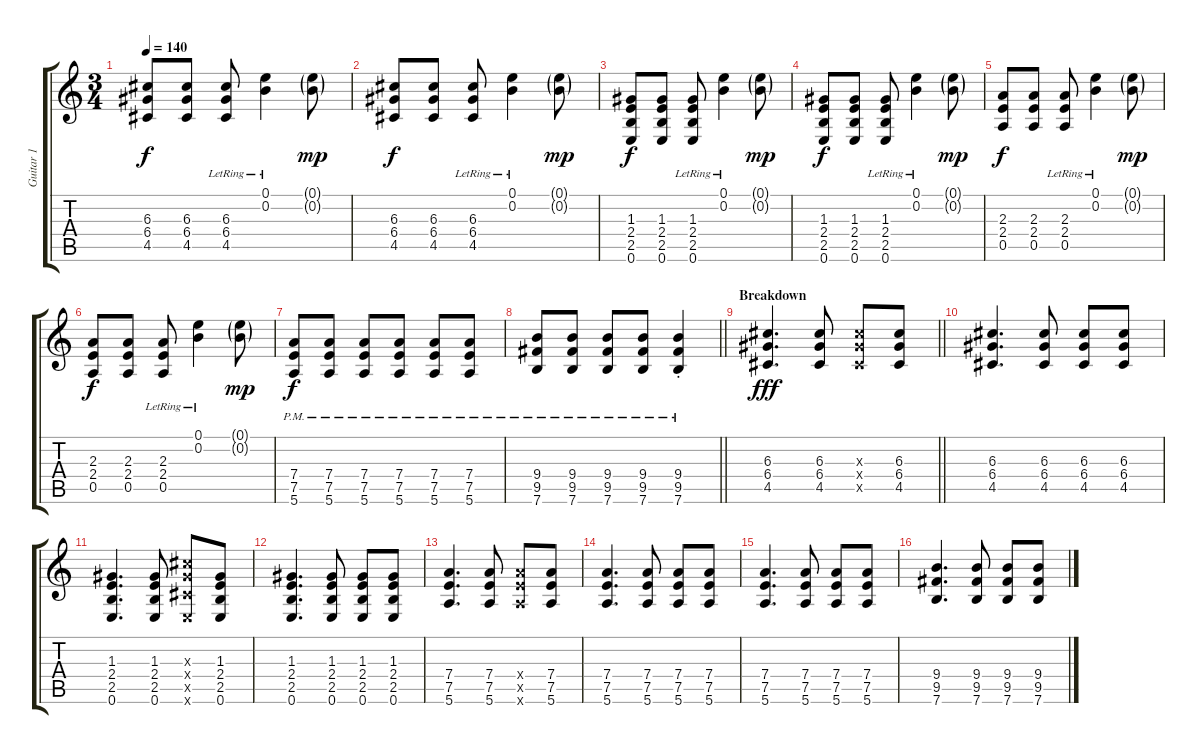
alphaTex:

\track ("Guitar 1" "Guitar 1") {instrument distortionguitar}
\staff {score tabs}
\tuning (E4 B3 G3 D3 A2 E2) {hide}
\ts (3 4)
\tempo 140
\clef g2
\ks c
(6.3 6.4 4.5).8{dy f} (6.3 6.4 4.5).8 (6.3{lr} 6.4{lr} 4.5{lr}).8 (0.1{lr} 0.2{lr}).4 (0.1{g} 0.2{g}).8{dy mp} |
(6.3 6.4 4.5).8{dy f} (6.3 6.4 4.5).8 (6.3 6.4 4.5{lr}).8 (0.1{lr} 0.2{lr}).4 (0.1{g} 0.2{g}).8{dy mp} |
(1.3 2.4 2.5 0.6).8{dy f} (1.3 2.4 2.5 0.6).8 (1.3{lr} 2.4{lr} 2.5{lr} 0.6{lr}).8 (0.1{lr} 0.2{lr}).4 (0.1{g} 0.2{g}).8{dy mp} |
(1.3 2.4 2.5 0.6).8{dy f} (1.3 2.4 2.5 0.6).8 (1.3{lr} 2.4{lr} 2.5{lr} 0.6{lr}).8 (0.1{lr} 0.2{lr}).4 (0.1{g} 0.2{g}).8{dy mp} |
(2.3 2.4 0.5).8{dy f} (2.3 2.4 0.5).8 (2.3{lr} 2.4{lr} 0.5{lr}).8 (0.1{lr} 0.2{lr}).4 (0.1{g} 0.2{g}).8{dy mp} |
(2.3 2.4 0.5).8{dy f} (2.3 2.4 0.5).8 (2.3{lr} 2.4{lr} 0.5{lr}).8 (0.1{lr} 0.2{lr}).4 (0.1{g} 0.2{g}).8{dy mp} |
(7.4{pm} 7.5{pm} 5.6{pm}).8{dy f instrument distortionguitar} (7.4{pm} 7.5{pm} 5.6{pm}).8 (7.4{pm} 7.5{pm} 5.6{pm}).8 (7.4{pm} 7.5{pm} 5.6{pm}).8 (7.4{pm} 7.5{pm} 5.6{pm}).8 (7.4{pm} 7.5{pm} 5.6{pm}).8 |
\barLineRight lightlight
(9.4{pm} 9.5{pm} 7.6{pm}).8 (9.4{pm} 9.5{pm} 7.6{pm}).8 (9.4{pm} 9.5{pm} 7.6{pm}).8 (9.4{pm} 9.5{pm} 7.6{pm}).8 (9.4{pm st} 9.5{pm st} 7.6{pm st}).4 |
\section ("" "Breakdown")
\barLineRight lightlight
(6.3 6.4 4.5).4{d dy fff} (6.3 6.4 4.5).8 (6.3{x} 6.4{x} 4.5{x}).8 (6.3 6.4 4.5).8 |
(6.3 6.4 4.5).4{d} (6.3 6.4 4.5).8 (6.3 6.4 4.5).8 (6.3 6.4 4.5).8 |
(1.3 2.4 2.5 0.6).4{d} (1.3 2.4 2.5 0.6).8 (6.3{x} 6.4{x} 4.5{x} 0.6{x}).8 (1.3 2.4 2.5 0.6).8 |
(1.3 2.4 2.5 0.6).4{d} (1.3 2.4 2.5 0.6).8 (1.3 2.4 2.5 0.6).8 (1.3 2.4 2.5 0.6).8 |
(7.4 7.5 5.6).4{d} (7.4 7.5 5.6).8 (7.4{x} 7.5{x} 5.6{x}).8 (7.4 7.5 5.6).8 |
(7.4 7.5 5.6).4{d} (7.4 7.5 5.6).8 (7.4 7.5 5.6).8 (7.4 7.5 5.6).8 |
(7.4 7.5 5.6).4{d} (7.4 7.5 5.6).8 (7.4 7.5 5.6).8 (7.4 7.5 5.6).8 |
(9.4 9.5 7.6).4{d} (9.4 9.5 7.6).8 (9.4 9.5 7.6).8 (9.4 9.5 7.6).8
